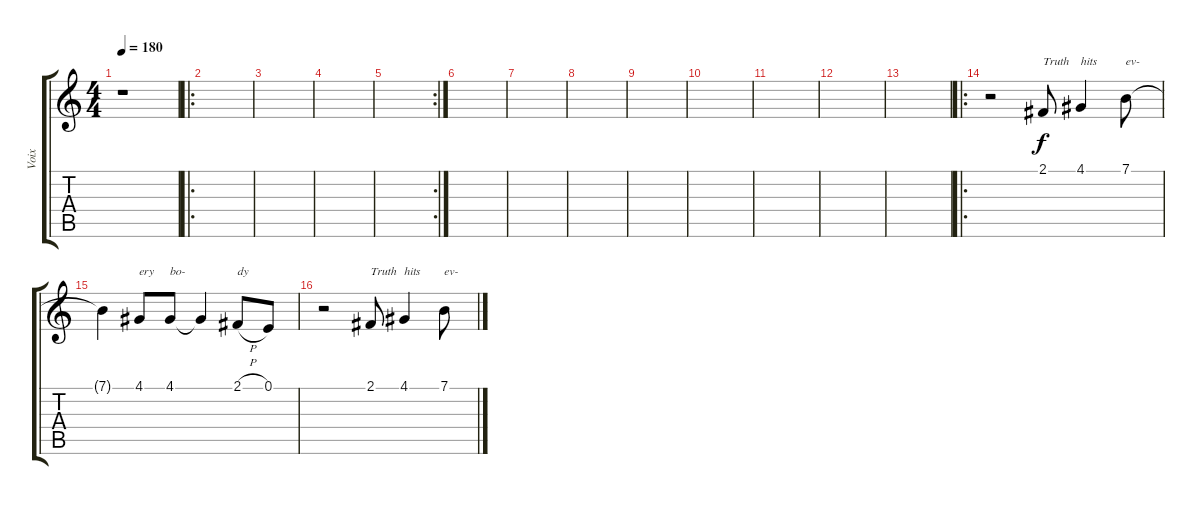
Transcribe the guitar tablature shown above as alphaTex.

\track ("Voix" "Voix") {instrument clarinet}
\staff {score tabs}
\tuning (E4 B3 G3 D3 A2 E2) {hide}
\ts (4 4)
\tempo 180
\clef g2
\ks c
r.1{dy f} |
\ro
|
|
|
\rc 2
|
|
|
|
|
|
|
|
|
\ro
r.2 2.1.8{txt "Truth"} 4.1.4{txt "hits"} 7.1.8{txt "ev-"} |
7.1{t}.4 4.1.8{txt "ery"} 4.1.8{txt "bo-"} 4.1{t}.4 2.1{h}.8{txt "dy"} 0.1.8 |
r.2 2.1.8{txt "Truth"} 4.1.4{txt "hits"} 7.1.8{txt "ev-"}
